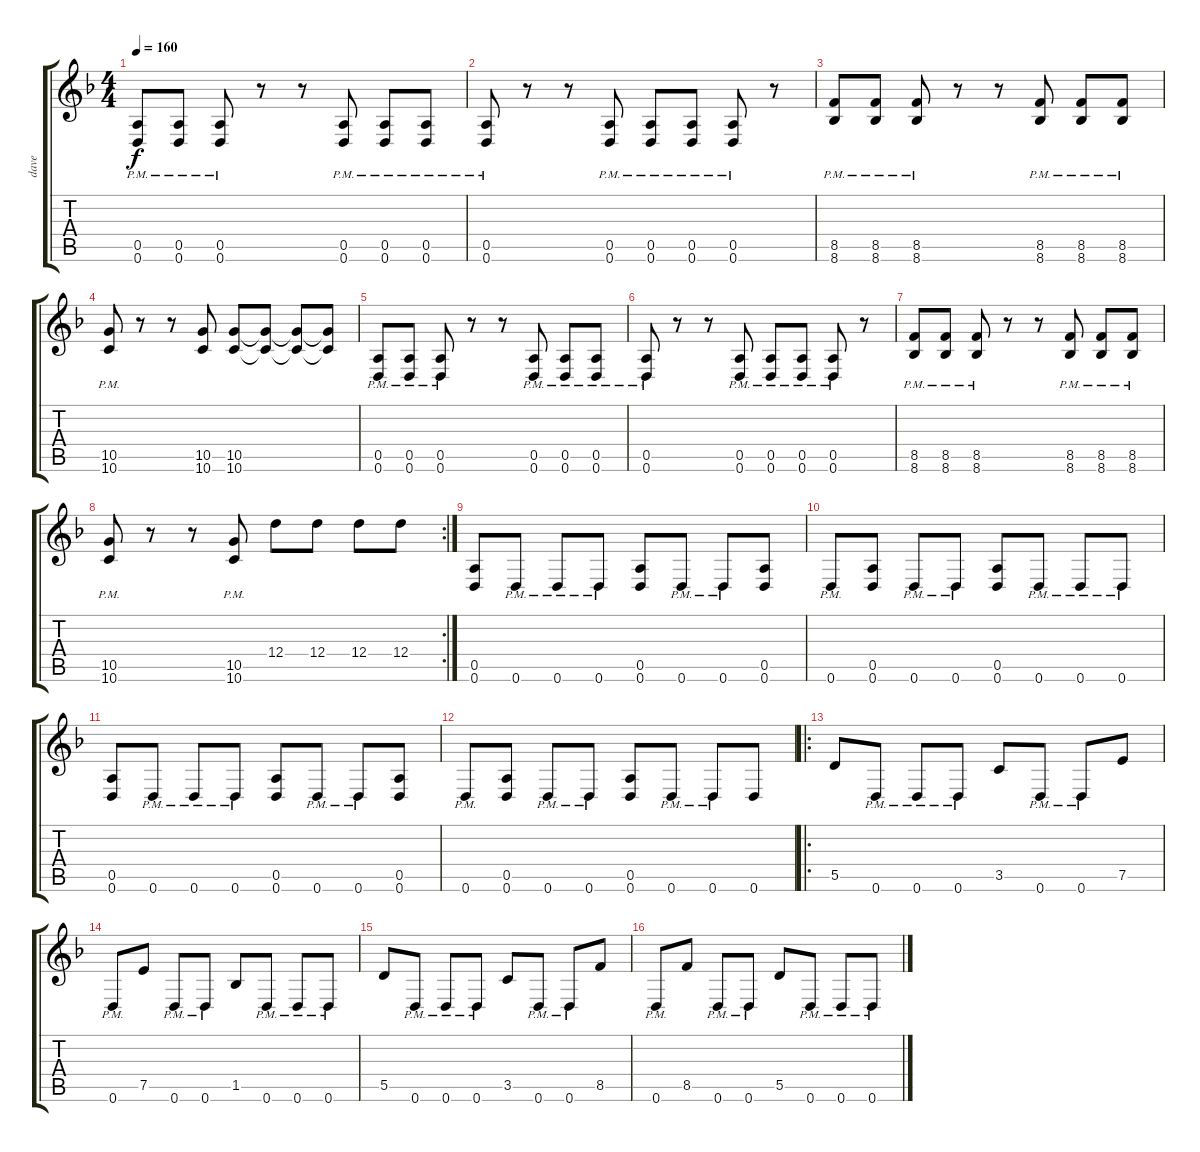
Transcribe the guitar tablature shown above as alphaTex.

\track ("dave" "dave") {instrument distortionguitar}
\staff {score tabs}
\tuning (E4 B3 G3 D3 A2 D2) {hide}
\ts (4 4)
\tempo 160
\clef g2
\ks f
(0.5{pm} 0.6{pm}).8{dy f} (0.5{pm} 0.6{pm}).8 (0.5{pm} 0.6{pm}).8 r.8 r.8 (0.5{pm} 0.6{pm}).8 (0.5{pm} 0.6{pm}).8 (0.5{pm} 0.6{pm}).8 |
(0.5{pm} 0.6{pm}).8 r.8 r.8 (0.5{pm} 0.6{pm}).8 (0.5{pm} 0.6{pm}).8 (0.5{pm} 0.6{pm}).8 (0.5{pm} 0.6{pm}).8 r.8 |
(8.5{pm} 8.6{pm}).8 (8.5{pm} 8.6{pm}).8 (8.5{pm} 8.6{pm}).8 r.8 r.8 (8.5{pm} 8.6{pm}).8 (8.5{pm} 8.6{pm}).8 (8.5{pm} 8.6{pm}).8 |
(10.5{pm} 10.6{pm}).8 r.8 r.8 (10.5 10.6).8 (10.5 10.6).8 (10.5{t} 10.6{t}).8 (10.5{t} 10.6{t}).8 (10.5{t} 10.6{t}).8 |
(0.5{pm} 0.6{pm}).8 (0.5{pm} 0.6{pm}).8 (0.5{pm} 0.6{pm}).8 r.8 r.8 (0.5{pm} 0.6{pm}).8 (0.5{pm} 0.6{pm}).8 (0.5{pm} 0.6{pm}).8 |
(0.5{pm} 0.6{pm}).8 r.8 r.8 (0.5{pm} 0.6{pm}).8 (0.5{pm} 0.6{pm}).8 (0.5{pm} 0.6{pm}).8 (0.5{pm} 0.6{pm}).8 r.8 |
(8.5{pm} 8.6{pm}).8 (8.5{pm} 8.6{pm}).8 (8.5{pm} 8.6{pm}).8 r.8 r.8 (8.5{pm} 8.6{pm}).8 (8.5{pm} 8.6{pm}).8 (8.5{pm} 8.6{pm}).8 |
\rc 2
(10.5{pm} 10.6{pm}).8 r.8 r.8 (10.5{pm} 10.6{pm}).8 12.4.8 12.4.8 12.4.8 12.4.8 |
(0.5 0.6).8 0.6{pm}.8 0.6{pm}.8 0.6{pm}.8 (0.5 0.6).8 0.6{pm}.8 0.6{pm}.8 (0.5 0.6).8 |
0.6{pm}.8 (0.5 0.6).8 0.6{pm}.8 0.6{pm}.8 (0.5 0.6).8 0.6{pm}.8 0.6{pm}.8 0.6{pm}.8 |
(0.5 0.6).8 0.6{pm}.8 0.6{pm}.8 0.6{pm}.8 (0.5 0.6).8 0.6{pm}.8 0.6{pm}.8 (0.5 0.6).8 |
0.6{pm}.8 (0.5 0.6).8 0.6{pm}.8 0.6{pm}.8 (0.5 0.6).8 0.6{pm}.8 0.6{pm}.8 0.6.8 |
\ro
5.5.8 0.6{pm}.8 0.6{pm}.8 0.6{pm}.8 3.5.8 0.6{pm}.8 0.6{pm}.8 7.5.8 |
0.6{pm}.8 7.5.8 0.6{pm}.8 0.6{pm}.8 1.5.8 0.6{pm}.8 0.6{pm}.8 0.6{pm}.8 |
5.5.8 0.6{pm}.8 0.6{pm}.8 0.6{pm}.8 3.5.8 0.6{pm}.8 0.6{pm}.8 8.5.8 |
0.6{pm}.8 8.5.8 0.6{pm}.8 0.6{pm}.8 5.5.8 0.6{pm}.8 0.6{pm}.8 0.6{pm}.8
